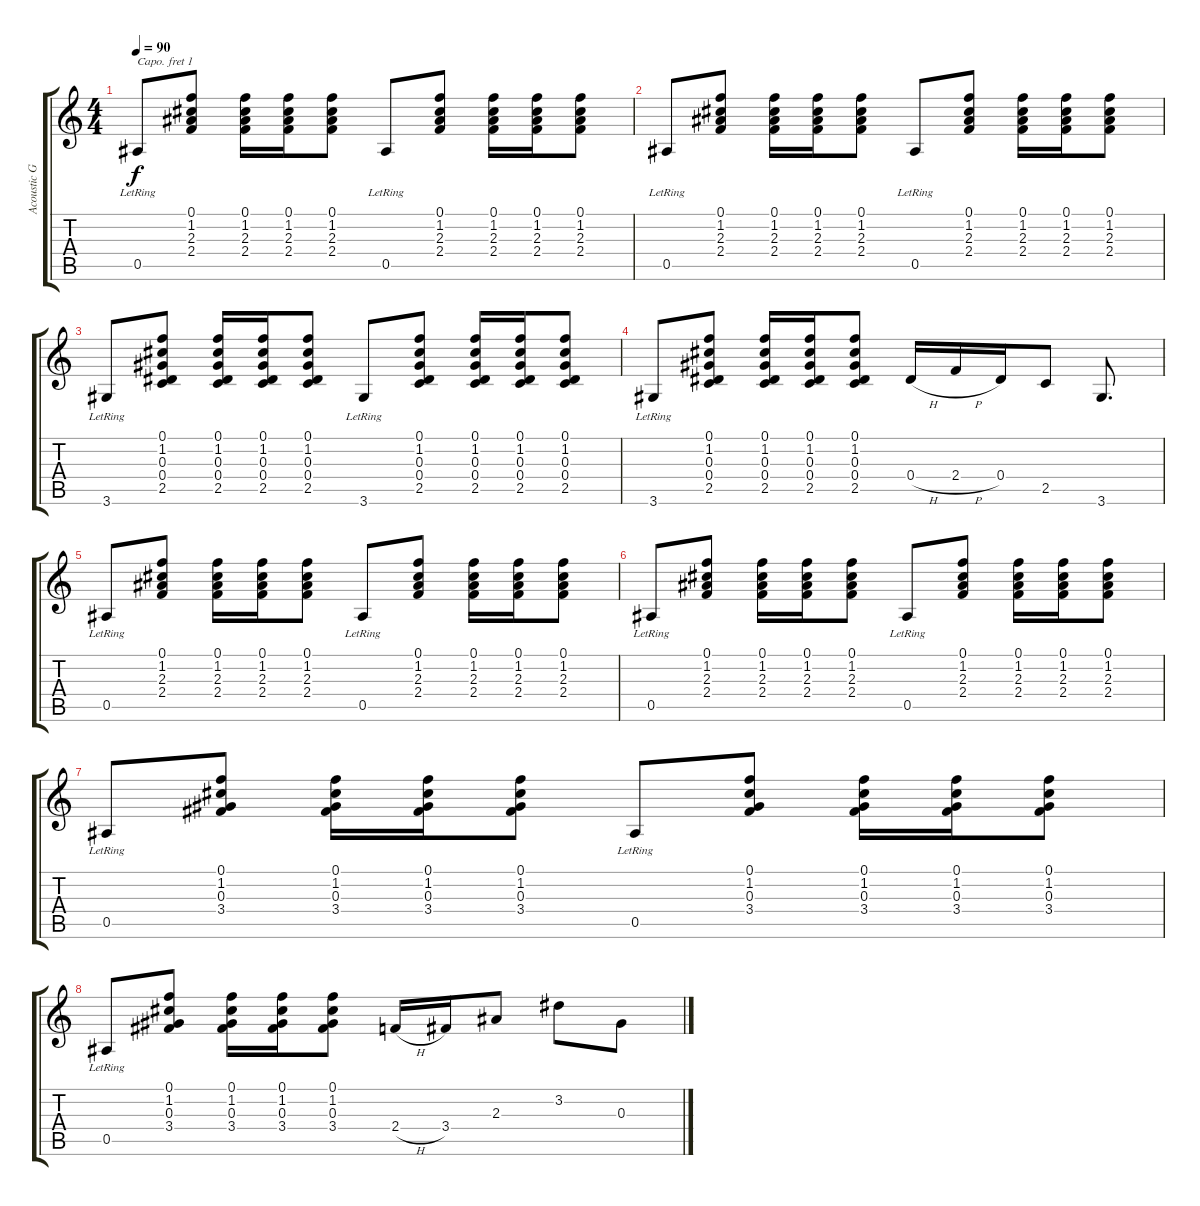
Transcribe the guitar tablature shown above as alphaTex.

\track ("Acoustic Guitar" "Acoustic G") {instrument acousticguitarnylon}
\staff {score tabs}
\capo 1
\tuning (E4 B3 G3 D3 A2 E2) {hide}
\ts (4 4)
\tempo 90
\clef g2
\ks c
0.5{lr}.8{dy f} (0.1 1.2 2.3 2.4).8 (0.1 1.2 2.3 2.4).16 (0.1 1.2 2.3 2.4).16 (0.1 1.2 2.3 2.4).8 0.5{lr}.8 (0.1 1.2 2.3 2.4).8 (0.1 1.2 2.3 2.4).16 (0.1 1.2 2.3 2.4).16 (0.1 1.2 2.3 2.4).8 |
0.5{lr}.8 (0.1 1.2 2.3 2.4).8 (0.1 1.2 2.3 2.4).16 (0.1 1.2 2.3 2.4).16 (0.1 1.2 2.3 2.4).8 0.5{lr}.8 (0.1 1.2 2.3 2.4).8 (0.1 1.2 2.3 2.4).16 (0.1 1.2 2.3 2.4).16 (0.1 1.2 2.3 2.4).8 |
3.6{lr}.8 (0.1 1.2 0.3 0.4 2.5).8 (0.1 1.2 0.3 0.4 2.5).16 (0.1 1.2 0.3 0.4 2.5).16 (0.1 1.2 0.3 0.4 2.5).8 3.6{lr}.8 (0.1 1.2 0.3 0.4 2.5).8 (0.1 1.2 0.3 0.4 2.5).16 (0.1 1.2 0.3 0.4 2.5).16 (0.1 1.2 0.3 0.4 2.5).8 |
3.6{lr}.8 (0.1 1.2 0.3 0.4 2.5).8 (0.1 1.2 0.3 0.4 2.5).16 (0.1 1.2 0.3 0.4 2.5).16 (0.1 1.2 0.3 0.4 2.5).8 0.4{h}.16 2.4{h}.16 0.4.16 2.5.8 3.6.8{d} |
0.5{lr}.8 (0.1 1.2 2.3 2.4).8 (0.1 1.2 2.3 2.4).16 (0.1 1.2 2.3 2.4).16 (0.1 1.2 2.3 2.4).8 0.5{lr}.8 (0.1 1.2 2.3 2.4).8 (0.1 1.2 2.3 2.4).16 (0.1 1.2 2.3 2.4).16 (0.1 1.2 2.3 2.4).8 |
0.5{lr}.8 (0.1 1.2 2.3 2.4).8 (0.1 1.2 2.3 2.4).16 (0.1 1.2 2.3 2.4).16 (0.1 1.2 2.3 2.4).8 0.5{lr}.8 (0.1 1.2 2.3 2.4).8 (0.1 1.2 2.3 2.4).16 (0.1 1.2 2.3 2.4).16 (0.1 1.2 2.3 2.4).8 |
0.5{lr}.8 (0.1 1.2 0.3 3.4).8 (0.1 1.2 0.3 3.4).16 (0.1 1.2 0.3 3.4).16 (0.1 1.2 0.3 3.4).8 0.5{lr}.8 (0.1 1.2 0.3 3.4).8 (0.1 1.2 0.3 3.4).16 (0.1 1.2 0.3 3.4).16 (0.1 1.2 0.3 3.4).8 |
0.5{lr}.8 (0.1 1.2 0.3 3.4).8 (0.1 1.2 0.3 3.4).16 (0.1 1.2 0.3 3.4).16 (0.1 1.2 0.3 3.4).8 2.4{h}.16 3.4.16 2.3.8 3.2.8 0.3.8
